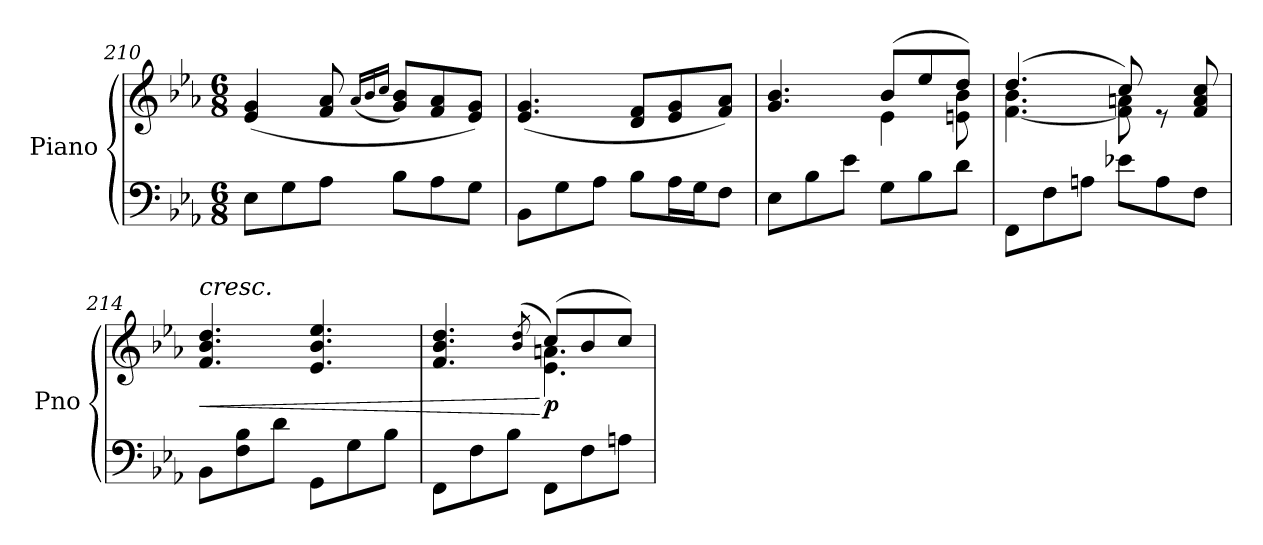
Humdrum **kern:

**kern	**kern	**dynam
*part1	*part1	*part1
*staff2	*staff1	*staff1/2
*I"Piano	*	*
*I'Pno	*	*
*clefF4	*clefG2	*
*k[b-e-a-]	*k[b-e-a-]	*
*M6/8	*M6/8	*
=210	=210	=210
8E-\L	(4e-/ 4g/	.
8G\	.	.
8A-\J	8f/ 8a-/	.
.	(16qa-/LL	.
.	16qb-/	.
.	16qcc/JJ	.
8B-\L	8g/ 8b-/L)	.
8A-\	8f/ 8a-/	.
8G\J	8e-/ 8g/J)	.
=211	=211	=211
8BB-\L	(4.e-/ 4.g/	.
8G\	.	.
8A-\J	.	.
8B-\L	8d/ 8f/L	.
16A-\L	8e-/ 8g/	.
16G\J	.	.
8F\J	8f/ 8a-/J)	.
!!LO:PB:g=z
=212	=212	=212
*	*^	*
8E-\L	4.g/ 4.b-/	4.ryy	.
8B-\	.	.	.
8e-\J	.	.	.
8G\L	(8b-/L	4e-\	.
8B-\	8ee-/	.	.
8d\J	8dd/J)	8en\ 8b-\	.
=213	=213	=213	=213
8FF\L	(4.dd/	[4.f\ 4.b-\	.
8F\	.	.	.
8An\J	.	.	.
8e-X\L	8cc/)	8f\] 8an\	.
8A\	8re	4ryy	.
8F\J	8f/ 8a/ 8cc/	.	.
*	*v	*v	*
=214	=214	=214
!	!LO:TX:a:i:t=cresc.	!
!	!	!LO:HP:b
8BB-\L	4.f/ 4.b-/ 4.dd/	<
8F\ 8B-\	.	.
8d\J	.	.
8GG\L	4.e-/ 4.b-/ 4.ee-/	.
8G\	.	.
8B-\J	.	.
=215	=215	=215
*	*^	*
8FF\L	4.f/ 4.b-/ 4.dd/	4.ryy	.
8F\	.	.	.
8B-\J	.	.	.
.	(>8qb-/ 8qdd/	.	.
!	!	!	!LO:DY:n=1:b
8FF\L	(8cc/L)	4.e-\ 4.an\	[ p
8F\	8b-/	.	.
8An\J	8cc/J)	.	.
*	*v	*v	*
=	=	=
*-	*-	*-
